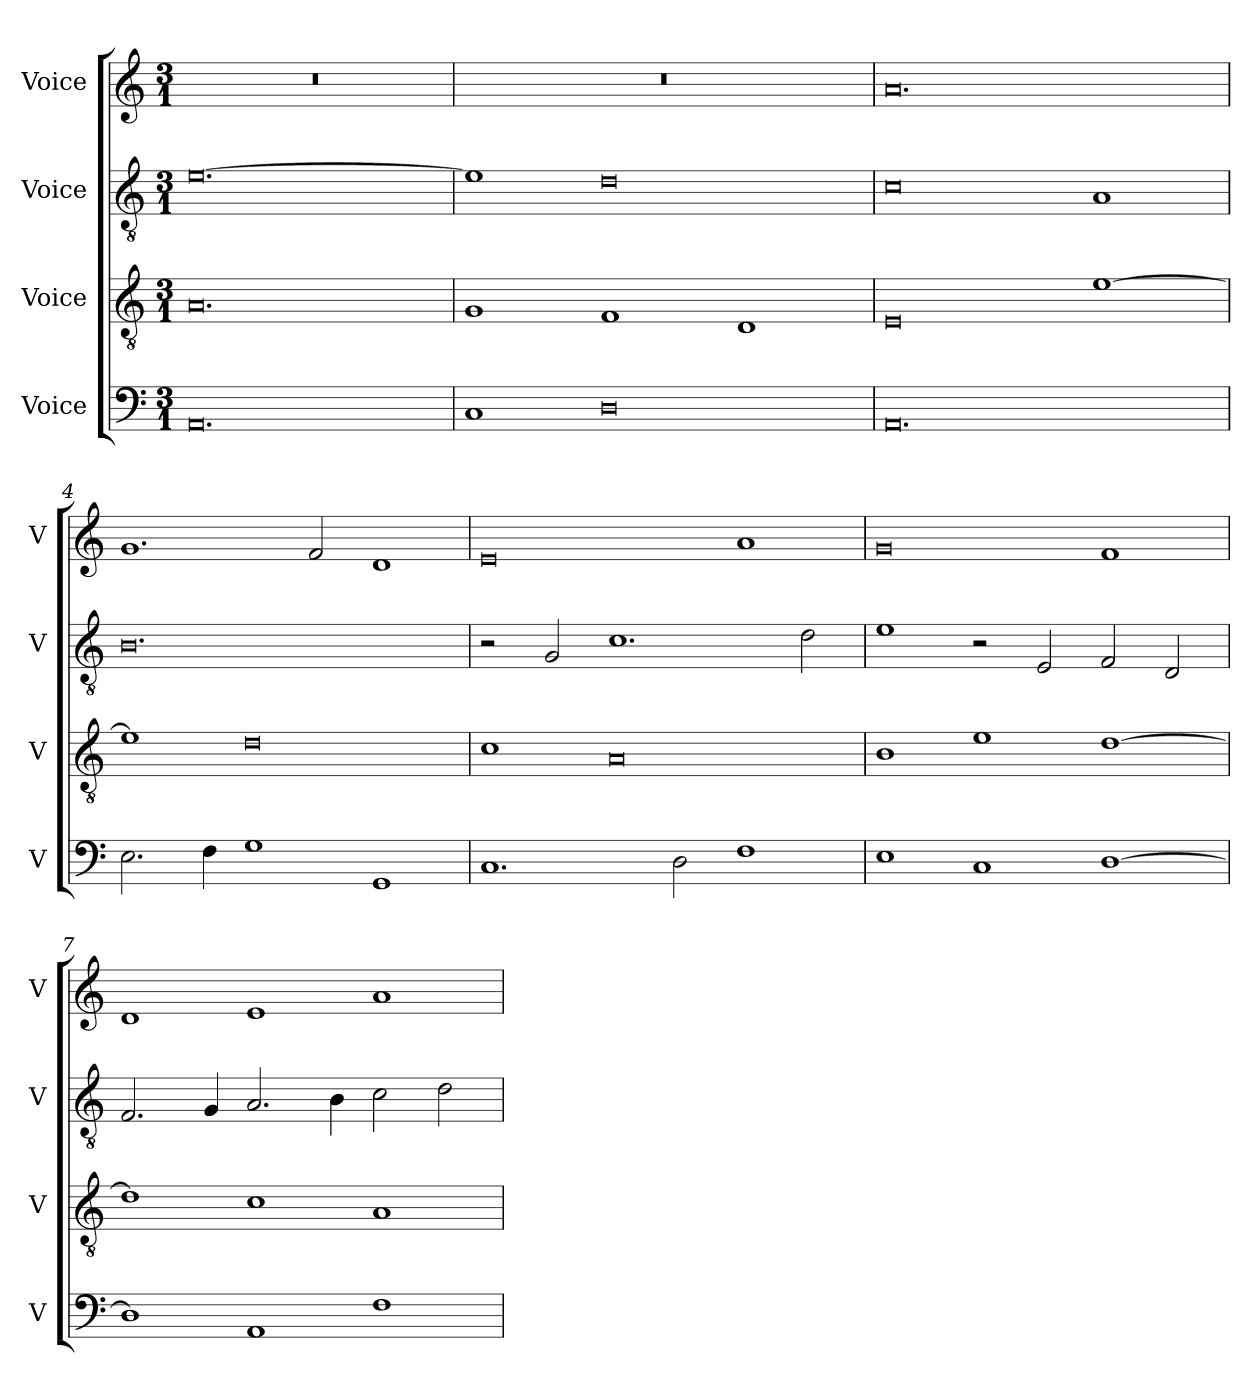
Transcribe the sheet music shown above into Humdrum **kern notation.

**kern	**kern	**kern	**kern
*part4	*part3	*part2	*part1
*staff4	*staff3	*staff2	*staff1
*I"Voice	*I"Voice	*I"Voice	*I"Voice
*I'V	*I'V	*I'V	*I'V
*clefF4	*clefGv2	*clefGv2	*clefG2
*k[]	*k[]	*k[]	*k[]
*M3/1	*M3/1	*M3/1	*M3/1
=1	=1	=1	=1
0.AA	0.A	[0.e	0.r
=2	=2	=2	=2
1C	1G	1e]	0.r
0D	1F	0d	.
.	1D	.	.
=3	=3	=3	=3
0.AA	0E	0c	0.a
.	[1e	1A	.
!!LO:LB:g=z
=4	=4	=4	=4
2.E\	1e]	0.B	1.g
4F\	.	.	.
1G	0d	.	.
.	.	.	2f/
1GG	.	.	1d
=5	=5	=5	=5
1.C	1c	2r	0e
.	.	2G/	.
.	0A	1.c	.
2D\	.	.	.
1F	.	.	1a
.	.	2d\	.
=6	=6	=6	=6
1E	1B	1e	0g
1C	1e	2r	.
.	.	2E/	.
[1D	[1d	2F/	1f
.	.	2D/	.
!!LO:LB:g=z
=7	=7	=7	=7
1D]	1d]	2.F/	1d
.	.	4G/	.
1AA	1c	2.A/	1e
.	.	4B\	.
1F	1A	2c\	1a
.	.	2d\	.
=	=	=	=
*-	*-	*-	*-
